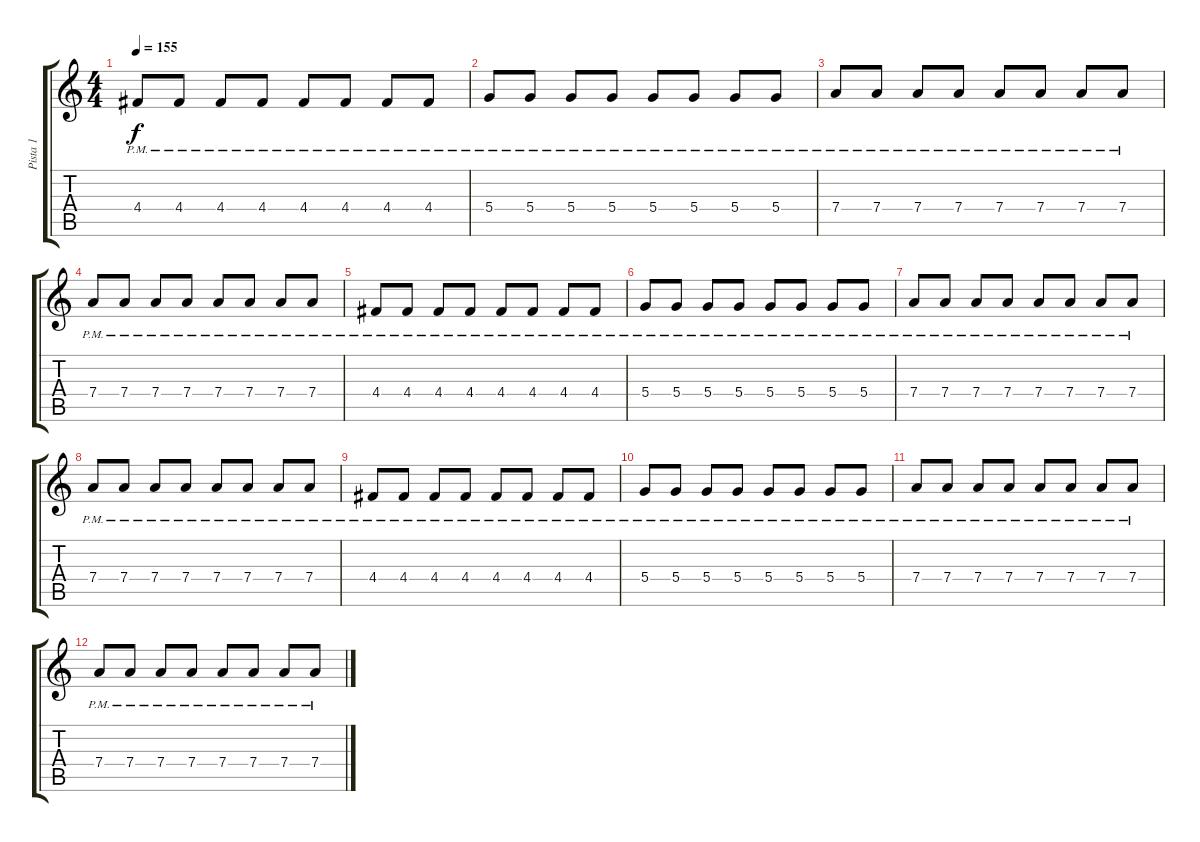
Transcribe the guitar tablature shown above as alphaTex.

\track ("Pista 1" "Pista 1") {instrument distortionguitar}
\staff {score tabs}
\tuning (E4 B3 G3 D3 A2 E2) {hide}
\ts (4 4)
\tempo 155
\clef g2
\ks c
4.4{pm}.8{dy f} 4.4{pm}.8 4.4{pm}.8 4.4{pm}.8 4.4{pm}.8 4.4{pm}.8 4.4{pm}.8 4.4{pm}.8 |
5.4{pm}.8 5.4{pm}.8 5.4{pm}.8 5.4{pm}.8 5.4{pm}.8 5.4{pm}.8 5.4{pm}.8 5.4{pm}.8 |
7.4{pm}.8 7.4{pm}.8 7.4{pm}.8 7.4{pm}.8 7.4{pm}.8 7.4{pm}.8 7.4{pm}.8 7.4{pm}.8 |
7.4{pm}.8 7.4{pm}.8 7.4{pm}.8 7.4{pm}.8 7.4{pm}.8 7.4{pm}.8 7.4{pm}.8 7.4{pm}.8 |
4.4{pm}.8 4.4{pm}.8 4.4{pm}.8 4.4{pm}.8 4.4{pm}.8 4.4{pm}.8 4.4{pm}.8 4.4{pm}.8 |
5.4{pm}.8 5.4{pm}.8 5.4{pm}.8 5.4{pm}.8 5.4{pm}.8 5.4{pm}.8 5.4{pm}.8 5.4{pm}.8 |
7.4{pm}.8 7.4{pm}.8 7.4{pm}.8 7.4{pm}.8 7.4{pm}.8 7.4{pm}.8 7.4{pm}.8 7.4{pm}.8 |
7.4{pm}.8 7.4{pm}.8 7.4{pm}.8 7.4{pm}.8 7.4{pm}.8 7.4{pm}.8 7.4{pm}.8 7.4{pm}.8 |
4.4{pm}.8 4.4{pm}.8 4.4{pm}.8 4.4{pm}.8 4.4{pm}.8 4.4{pm}.8 4.4{pm}.8 4.4{pm}.8 |
5.4{pm}.8 5.4{pm}.8 5.4{pm}.8 5.4{pm}.8 5.4{pm}.8 5.4{pm}.8 5.4{pm}.8 5.4{pm}.8 |
7.4{pm}.8 7.4{pm}.8 7.4{pm}.8 7.4{pm}.8 7.4{pm}.8 7.4{pm}.8 7.4{pm}.8 7.4{pm}.8 |
7.4{pm}.8 7.4{pm}.8 7.4{pm}.8 7.4{pm}.8 7.4{pm}.8 7.4{pm}.8 7.4{pm}.8 7.4{pm}.8
